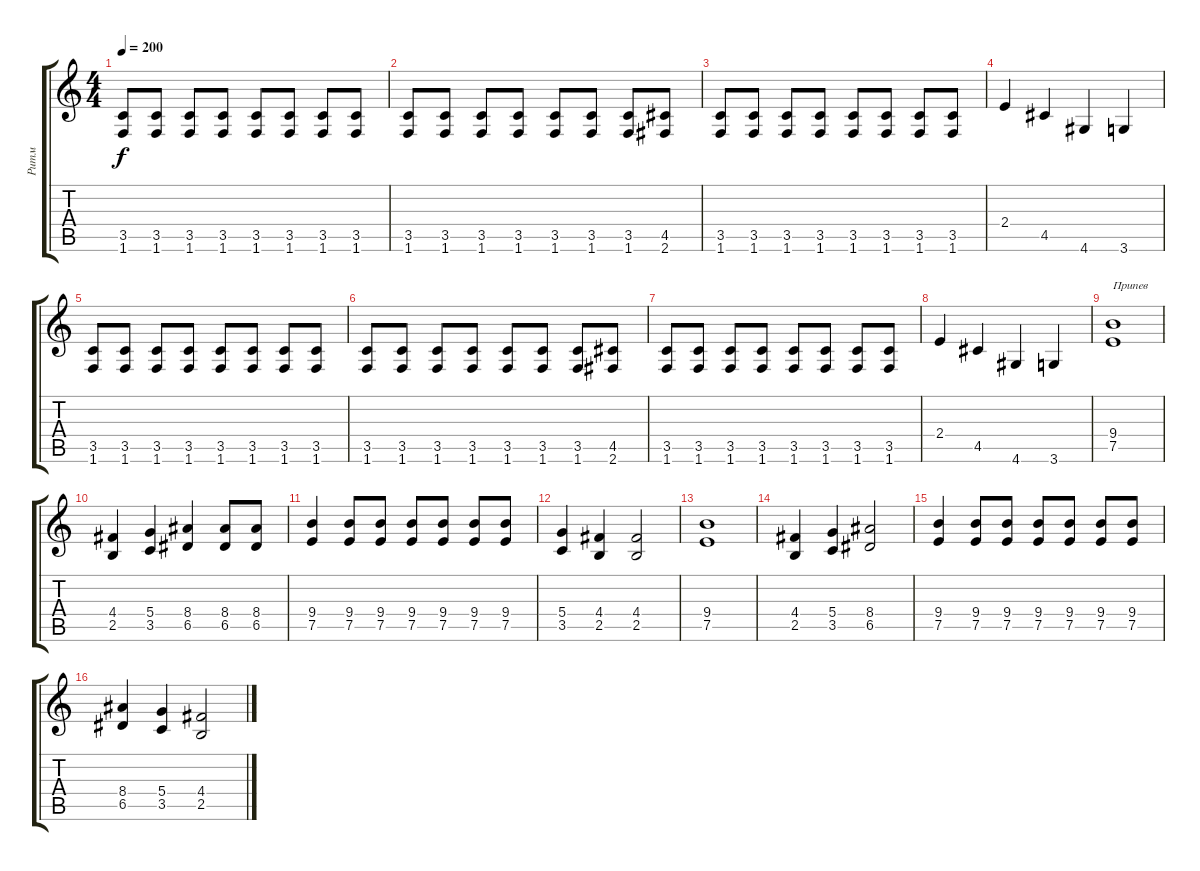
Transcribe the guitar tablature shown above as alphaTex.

\track ("Ритм" "Ритм") {instrument acousticguitarsteel}
\staff {score tabs}
\tuning (E4 B3 G3 D3 A2 E2) {hide}
\ts (4 4)
\tempo 200
\clef g2
\ks c
(3.5 1.6).8{dy f} (3.5 1.6).8 (3.5 1.6).8 (3.5 1.6).8 (3.5 1.6).8 (3.5 1.6).8 (3.5 1.6).8 (3.5 1.6).8 |
(3.5 1.6).8 (3.5 1.6).8 (3.5 1.6).8 (3.5 1.6).8 (3.5 1.6).8 (3.5 1.6).8 (3.5 1.6).8 (4.5 2.6).8 |
(3.5 1.6).8 (3.5 1.6).8 (3.5 1.6).8 (3.5 1.6).8 (3.5 1.6).8 (3.5 1.6).8 (3.5 1.6).8 (3.5 1.6).8 |
2.4.4 4.5.4 4.6.4 3.6.4 |
(3.5 1.6).8 (3.5 1.6).8 (3.5 1.6).8 (3.5 1.6).8 (3.5 1.6).8 (3.5 1.6).8 (3.5 1.6).8 (3.5 1.6).8 |
(3.5 1.6).8 (3.5 1.6).8 (3.5 1.6).8 (3.5 1.6).8 (3.5 1.6).8 (3.5 1.6).8 (3.5 1.6).8 (4.5 2.6).8 |
(3.5 1.6).8 (3.5 1.6).8 (3.5 1.6).8 (3.5 1.6).8 (3.5 1.6).8 (3.5 1.6).8 (3.5 1.6).8 (3.5 1.6).8 |
2.4.4 4.5.4 4.6.4 3.6.4 |
(9.4 7.5).1{txt "Припев"} |
(4.4 2.5).4 (5.4 3.5).4 (8.4 6.5).4 (8.4 6.5).8 (8.4 6.5).8 |
(9.4 7.5).4 (9.4 7.5).8 (9.4 7.5).8 (9.4 7.5).8 (9.4 7.5).8 (9.4 7.5).8 (9.4 7.5).8 |
(5.4 3.5).4 (4.4 2.5).4 (4.4 2.5).2 |
(9.4 7.5).1 |
(4.4 2.5).4 (5.4 3.5).4 (8.4 6.5).2 |
(9.4 7.5).4 (9.4 7.5).8 (9.4 7.5).8 (9.4 7.5).8 (9.4 7.5).8 (9.4 7.5).8 (9.4 7.5).8 |
(8.4 6.5).4 (5.4 3.5).4 (4.4 2.5).2
